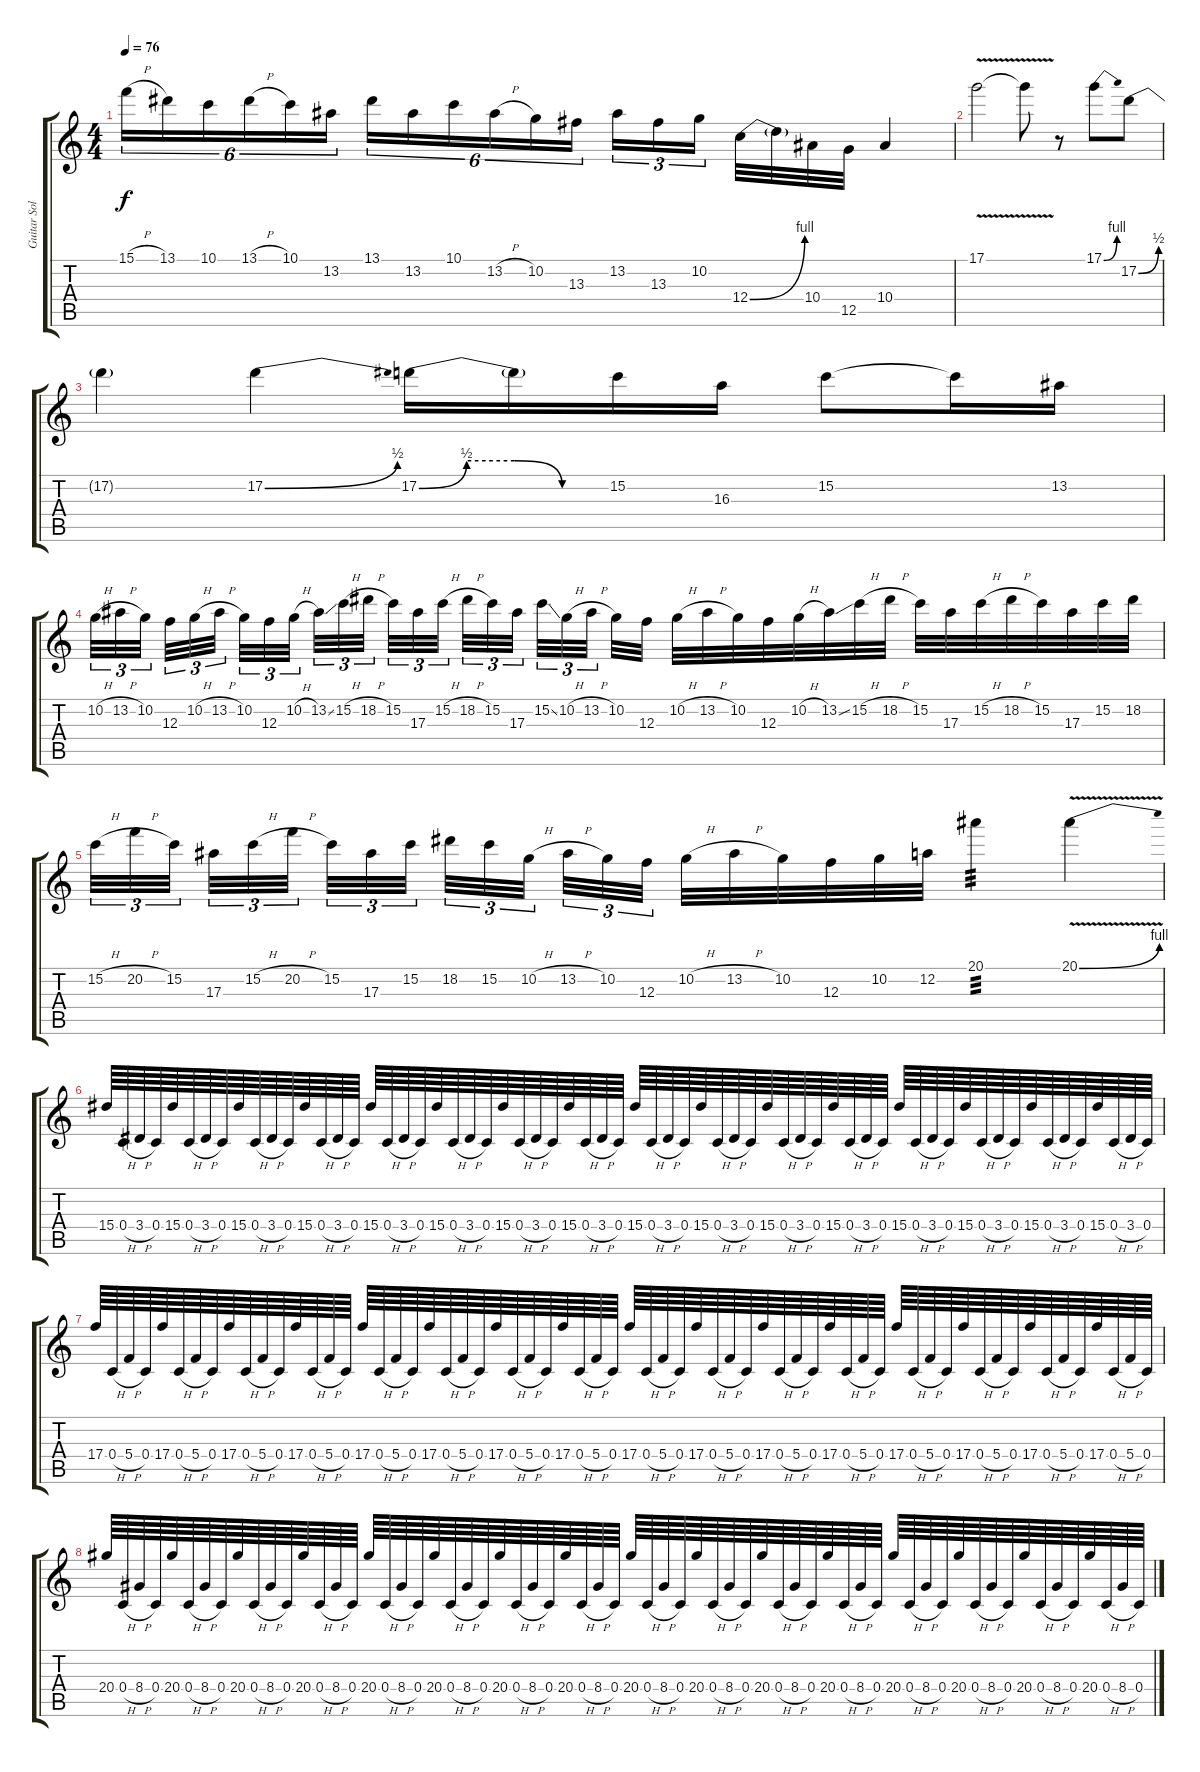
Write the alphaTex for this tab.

\track ("Guitar Solo" "Guitar Sol") {instrument overdrivenguitar}
\staff {score tabs}
\tuning (D4 A3 F3 C3 G2 C2) {hide}
\ts (4 4)
\tempo 76
\clef g2
\ks c
15.1{h}.16{tu (6 4) dy f} 13.1.16{tu (6 4)} 10.1.16{tu (6 4)} 13.1{h}.16{tu (6 4)} 10.1.16{tu (6 4)} 13.2.16{tu (6 4)} 13.1.16{tu (6 4)} 13.2.16{tu (6 4)} 10.1.16{tu (6 4)} 13.2{h}.16{tu (6 4)} 10.2.16{tu (6 4)} 13.3.16{tu (6 4)} 13.2.16{tu (3 2)} 13.3.16{tu (3 2)} 10.2.16{tu (3 2)} 12.4{be (bend 0 0 60 4)}.32 12.4{t}.32 10.4.32 12.5.32 10.4.4 |
17.1{v}.2 17.1{t}.8 r.8 17.1{be (bend 0 0 60 4)}.8 17.2{be (bend 0 0 60 2)}.8 |
17.2{t}.4 17.2{be (bend 0 0 60 2)}.4 17.2{be (custom 0 0 15 2 30 2 45 0 60 0)}.16 17.2{t}.16 15.2.16 16.3.16 15.2.8 15.2{t}.16 13.2.16 |
10.2{h}.32{tu (3 2)} 13.2{h}.32{tu (3 2)} 10.2.32{tu (3 2)} 12.3.32{tu (3 2)} 10.2{h}.32{tu (3 2)} 13.2{h}.32{tu (3 2)} 10.2.32{tu (3 2)} 12.3.32{tu (3 2)} 10.2{h}.32{tu (3 2)} 13.2{ss}.32{tu (3 2)} 15.2{h}.32{tu (3 2)} 18.2{h}.32{tu (3 2)} 15.2.32{tu (3 2)} 17.3.32{tu (3 2)} 15.2{h}.32{tu (3 2)} 18.2{h}.32{tu (3 2)} 15.2.32{tu (3 2)} 17.3.32{tu (3 2)} 15.2{ss}.32{tu (3 2)} 10.2{h}.32{tu (3 2)} 13.2{h}.32{tu (3 2)} 10.2.32 12.3.32 10.2{h}.32 13.2{h}.32 10.2.32 12.3.32 10.2{h}.32 13.2{ss}.32 15.2{h}.32 18.2{h}.32 15.2.32 17.3.32 15.2{h}.32 18.2{h}.32 15.2.32 17.3.32 15.2.32 18.2.32 |
15.2{h}.32{tu (3 2)} 20.2{h}.32{tu (3 2)} 15.2.32{tu (3 2)} 17.3.32{tu (3 2)} 15.2{h}.32{tu (3 2)} 20.2{h}.32{tu (3 2)} 15.2.32{tu (3 2)} 17.3.32{tu (3 2)} 15.2.32{tu (3 2)} 18.2.32{tu (3 2)} 15.2.32{tu (3 2)} 10.2{h}.32{tu (3 2)} 13.2{h}.32{tu (3 2)} 10.2.32{tu (3 2)} 12.3.32{tu (3 2)} 10.2{h}.32 13.2{h}.32 10.2.32 12.3.32 10.2.32 12.2.32 20.1.4{tp 3} 20.1{be (bend 0 0 60 4) v}.4 |
15.4.64 0.4{h}.64 3.4{h}.64 0.4.64 15.4.64 0.4{h}.64 3.4{h}.64 0.4.64 15.4.64 0.4{h}.64 3.4{h}.64 0.4.64 15.4.64 0.4{h}.64 3.4{h}.64 0.4.64 15.4.64 0.4{h}.64 3.4{h}.64 0.4.64 15.4.64 0.4{h}.64 3.4{h}.64 0.4.64 15.4.64 0.4{h}.64 3.4{h}.64 0.4.64 15.4.64 0.4{h}.64 3.4{h}.64 0.4.64 15.4.64 0.4{h}.64 3.4{h}.64 0.4.64 15.4.64 0.4{h}.64 3.4{h}.64 0.4.64 15.4.64 0.4{h}.64 3.4{h}.64 0.4.64 15.4.64 0.4{h}.64 3.4{h}.64 0.4.64 15.4.64 0.4{h}.64 3.4{h}.64 0.4.64 15.4.64 0.4{h}.64 3.4{h}.64 0.4.64 15.4.64 0.4{h}.64 3.4{h}.64 0.4.64 15.4.64 0.4{h}.64 3.4{h}.64 0.4.64 |
17.4.64 0.4{h}.64 5.4{h}.64 0.4.64 17.4.64 0.4{h}.64 5.4{h}.64 0.4.64 17.4.64 0.4{h}.64 5.4{h}.64 0.4.64 17.4.64 0.4{h}.64 5.4{h}.64 0.4.64 17.4.64 0.4{h}.64 5.4{h}.64 0.4.64 17.4.64 0.4{h}.64 5.4{h}.64 0.4.64 17.4.64 0.4{h}.64 5.4{h}.64 0.4.64 17.4.64 0.4{h}.64 5.4{h}.64 0.4.64 17.4.64 0.4{h}.64 5.4{h}.64 0.4.64 17.4.64 0.4{h}.64 5.4{h}.64 0.4.64 17.4.64 0.4{h}.64 5.4{h}.64 0.4.64 17.4.64 0.4{h}.64 5.4{h}.64 0.4.64 17.4.64 0.4{h}.64 5.4{h}.64 0.4.64 17.4.64 0.4{h}.64 5.4{h}.64 0.4.64 17.4.64 0.4{h}.64 5.4{h}.64 0.4.64 17.4.64 0.4{h}.64 5.4{h}.64 0.4.64 |
20.4.64 0.4{h}.64 8.4{h}.64 0.4.64 20.4.64 0.4{h}.64 8.4{h}.64 0.4.64 20.4.64 0.4{h}.64 8.4{h}.64 0.4.64 20.4.64 0.4{h}.64 8.4{h}.64 0.4.64 20.4.64 0.4{h}.64 8.4{h}.64 0.4.64 20.4.64 0.4{h}.64 8.4{h}.64 0.4.64 20.4.64 0.4{h}.64 8.4{h}.64 0.4.64 20.4.64 0.4{h}.64 8.4{h}.64 0.4.64 20.4.64 0.4{h}.64 8.4{h}.64 0.4.64 20.4.64 0.4{h}.64 8.4{h}.64 0.4.64 20.4.64 0.4{h}.64 8.4{h}.64 0.4.64 20.4.64 0.4{h}.64 8.4{h}.64 0.4.64 20.4.64 0.4{h}.64 8.4{h}.64 0.4.64 20.4.64 0.4{h}.64 8.4{h}.64 0.4.64 20.4.64 0.4{h}.64 8.4{h}.64 0.4.64 20.4.64 0.4{h}.64 8.4{h}.64 0.4.64
